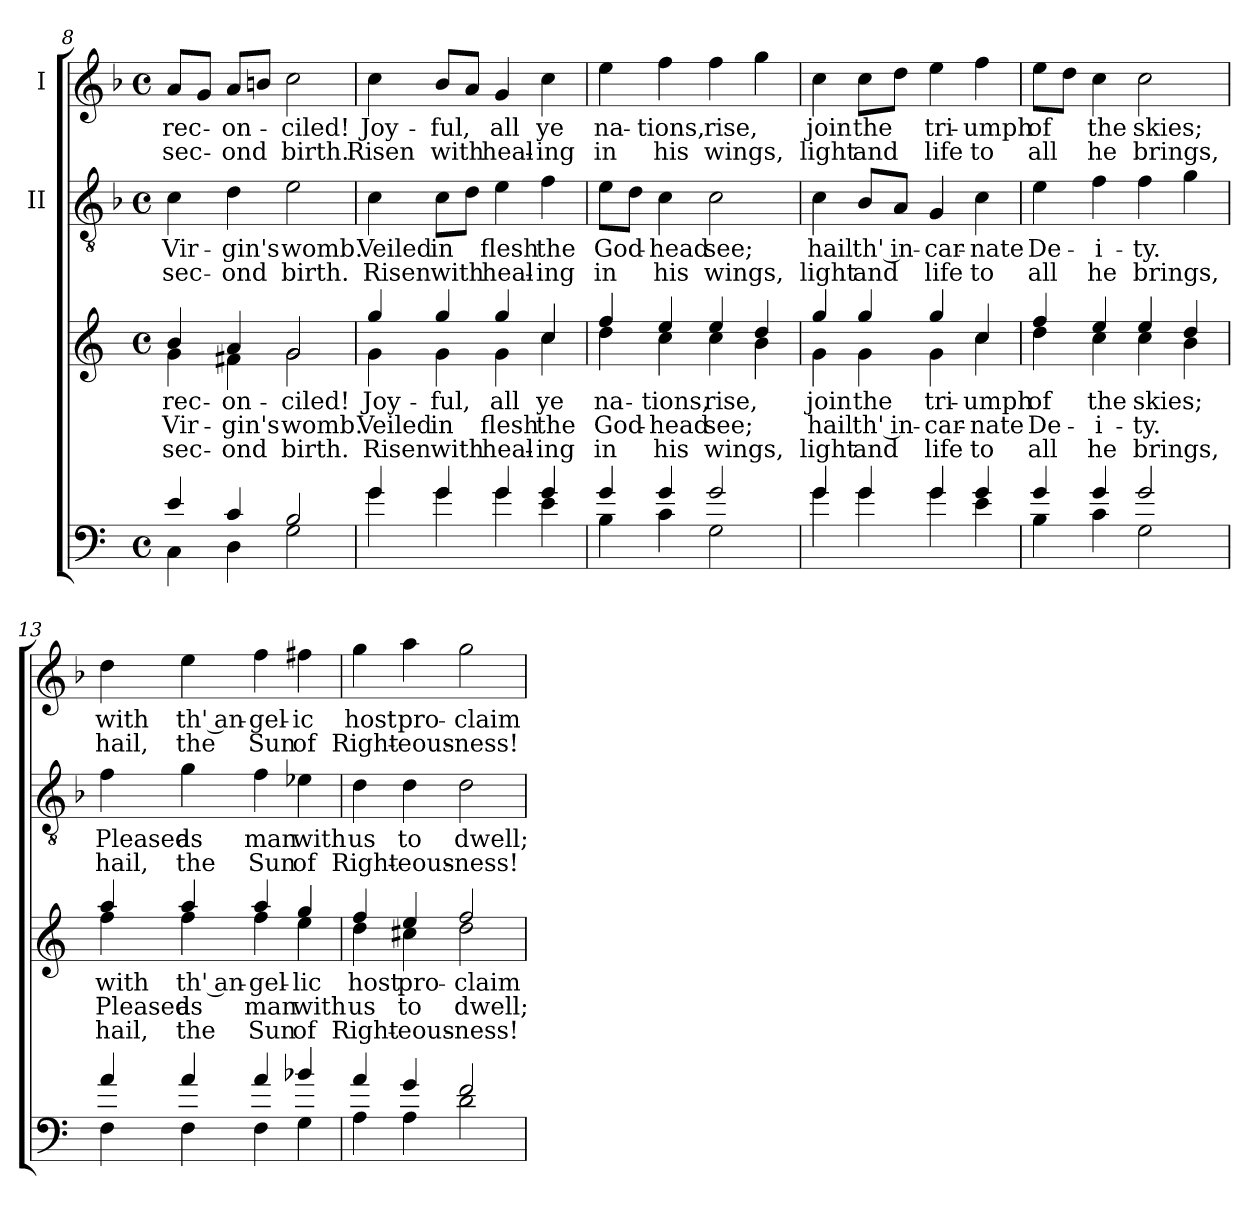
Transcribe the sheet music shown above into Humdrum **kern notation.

**kern	**kern	**text	**text	**text	**kern	**text	**text	**kern	**text	**text
*part3	*part3	*part3	*part3	*part3	*part2	*part2	*part2	*part1	*part1	*part1
*staff4	*staff3	*staff3	*staff3	*staff3	*staff2	*staff2	*staff2	*staff1	*staff1	*staff1
*	*	*	*	*	*I"II	*	*	*I"I	*	*
*clefF4	*clefG2	*	*	*	*clefGv2	*	*	*clefG2	*	*
*ITrd4c7	*ITrd4c7	*	*	*	*	*	*	*	*	*
*k[b-]	*k[b-]	*	*	*	*k[b-]	*	*	*k[b-]	*	*
*F:	*F:	*	*	*	*F:	*	*	*F:	*	*
*M4/4	*M4/4	*	*	*	*M4/4	*	*	*M4/4	*	*
*met(c)	*met(c)	*	*	*	*met(c)	*	*	*met(c)	*	*
=8	=8	=8	=8	=8	=8	=8	=8	=8	=8	=8
*^	*	*	*	*	*	*	*	*	*	*
!	!	!	!LO:LY:b	!LO:LY:b	!LO:LY:b	!	!LO:LY:b	!LO:LY:b	!	!LO:LY:b	!LO:LY:b
*	*	*^	*	*	*	*	*	*	*	*	*
4A/	4FF\	4e/	4c\	rec-	Vir-	sec-	4c\	Vir-	sec-	8a/L	rec-	sec-
.	.	.	.	.	.	.	.	.	.	8g/J	.	.
!	!	!	!	!LO:LY:b	!LO:LY:b	!LO:LY:b	!	!LO:LY:b	!LO:LY:b	!	!LO:LY:b	!LO:LY:b
4F/	4GG\	4d/	4Bn\	-on-	-gin's	-ond	4d\	-gin's	-ond	8a/L	-on-	-ond
.	.	.	.	.	.	.	.	.	.	8bn/J	.	.
!	!	!	!	!LO:LY:b	!LO:LY:b	!LO:LY:b	!	!LO:LY:b	!LO:LY:b	!	!LO:LY:b	!LO:LY:b
2E/	2C\	2c/	2c\	-ciled!	womb.	birth.	2e\	womb.	birth.	2cc\	-ciled!	birth.
!!LO:PB:g=z
=9	=9	=9	=9	=9	=9	=9	=9	=9	=9	=9	=9	=9
!	!	!	!	!LO:LY:b	!LO:LY:b	!LO:LY:b	!	!LO:LY:b	!LO:LY:b	!	!LO:LY:b	!LO:LY:b
4c/	4c\	4cc/	4c\	Joy-	Veiled	Risen	4c\	Veiled	Risen	4cc\	Joy-	Risen
!	!	!	!	!LO:LY:b	!LO:LY:b	!LO:LY:b	!	!LO:LY:b	!LO:LY:b	!	!LO:LY:b	!LO:LY:b
4c/	4c\	4cc/	4c\	-ful,	in	with	8c\L	in	with	8b-/L	-ful,	with
.	.	.	.	.	.	.	8d\J	.	.	8a/J	.	.
!	!	!	!	!LO:LY:b	!LO:LY:b	!LO:LY:b	!	!LO:LY:b	!LO:LY:b	!	!LO:LY:b	!LO:LY:b
4c/	4c\	4cc/	4c\	all	flesh	heal-	4e\	flesh	heal-	4g/	all	heal-
!	!	!	!	!LO:LY:b	!LO:LY:b	!LO:LY:b	!	!LO:LY:b	!LO:LY:b	!	!LO:LY:b	!LO:LY:b
4c/	4A\	4f/	4f\	ye	the	-ing	4f\	the	-ing	4cc\	ye	-ing
=10	=10	=10	=10	=10	=10	=10	=10	=10	=10	=10	=10	=10
!	!	!	!	!LO:LY:b	!LO:LY:b	!LO:LY:b	!	!LO:LY:b	!LO:LY:b	!	!LO:LY:b	!LO:LY:b
4c/	4E\	4b-/	4g\	na-	God-	in	8e\L	God-	in	4ee\	na-	in
.	.	.	.	.	.	.	8d\J	.	.	.	.	.
!	!	!	!	!LO:LY:b	!LO:LY:b	!LO:LY:b	!	!LO:LY:b	!LO:LY:b	!	!LO:LY:b	!LO:LY:b
4c/	4F\	4a/	4f\	-tions,	-head	his	4c\	-head	his	4ff\	-tions,	his
!	!	!	!	!LO:LY:b	!LO:LY:b	!LO:LY:b	!	!LO:LY:b	!LO:LY:b	!	!LO:LY:b	!LO:LY:b
2c/	2C\	4a/	4f\	rise,	see;	wings,	2c\	see;	wings,	4ff\	rise,	wings,
.	.	4g/	4e\	.	.	.	.	.	.	4gg\	.	.
=11	=11	=11	=11	=11	=11	=11	=11	=11	=11	=11	=11	=11
!	!	!	!	!LO:LY:b	!LO:LY:b	!LO:LY:b	!	!LO:LY:b	!LO:LY:b	!	!LO:LY:b	!LO:LY:b
4c/	4c\	4cc/	4c\	join	hail	light	4c\	hail	light	4cc\	join	light
!	!	!	!	!LO:LY:b	!LO:LY:b	!LO:LY:b	!	!LO:LY:b	!LO:LY:b	!	!LO:LY:b	!LO:LY:b
4c/	4c\	4cc/	4c\	the	th' in-	and	8B-/L	th' in-	and	8cc\L	the	and
.	.	.	.	.	.	.	8A/J	.	.	8dd\J	.	.
!	!	!	!	!LO:LY:b	!LO:LY:b	!LO:LY:b	!	!LO:LY:b	!LO:LY:b	!	!LO:LY:b	!LO:LY:b
4c/	4c\	4cc/	4c\	tri-	-car-	life	4G/	-car-	life	4ee\	tri-	life
!	!	!	!	!LO:LY:b	!LO:LY:b	!LO:LY:b	!	!LO:LY:b	!LO:LY:b	!	!LO:LY:b	!LO:LY:b
4c/	4A\	4f/	4f\	-umph	-nate	to	4c\	-nate	to	4ff\	-umph	to
=12	=12	=12	=12	=12	=12	=12	=12	=12	=12	=12	=12	=12
!	!	!	!	!LO:LY:b	!LO:LY:b	!LO:LY:b	!	!LO:LY:b	!LO:LY:b	!	!LO:LY:b	!LO:LY:b
4c/	4E\	4b-/	4g\	of	De-	all	4e\	De-	all	8ee\L	of	all
.	.	.	.	.	.	.	.	.	.	8dd\J	.	.
!	!	!	!	!LO:LY:b	!LO:LY:b	!LO:LY:b	!	!LO:LY:b	!LO:LY:b	!	!LO:LY:b	!LO:LY:b
4c/	4F\	4a/	4f\	the	-i-	he	4f\	-i-	he	4cc\	the	he
!	!	!	!	!LO:LY:b	!LO:LY:b	!LO:LY:b	!	!LO:LY:b	!LO:LY:b	!	!LO:LY:b	!LO:LY:b
2c/	2C\	4a/	4f\	skies;	-ty.	brings,	4f\	-ty.	brings,	2cc\	skies;	brings,
.	.	4g/	4e\	.	.	.	4g\	.	.	.	.	.
!!LO:LB:g=z
=13	=13	=13	=13	=13	=13	=13	=13	=13	=13	=13	=13	=13
!	!	!	!	!LO:LY:b	!LO:LY:b	!LO:LY:b	!	!LO:LY:b	!LO:LY:b	!	!LO:LY:b	!LO:LY:b
4d/	4BB-\	4dd/	4b-\	with	Pleased	hail,	4f\	Pleased	hail,	4dd\	with	hail,
!	!	!	!	!LO:LY:b	!LO:LY:b	!LO:LY:b	!	!LO:LY:b	!LO:LY:b	!	!LO:LY:b	!LO:LY:b
4d/	4BB-\	4dd/	4b-\	th' an-	as	the	4g\	as	the	4ee\	th' an-	the
!	!	!	!	!LO:LY:b	!LO:LY:b	!LO:LY:b	!	!LO:LY:b	!LO:LY:b	!	!LO:LY:b	!LO:LY:b
4d/	4BB-\	4dd/	4b-\	-gel-	man	Sun	4f\	man	Sun	4ff\	-gel-	Sun
!	!	!	!	!LO:LY:b	!LO:LY:b	!LO:LY:b	!	!LO:LY:b	!LO:LY:b	!	!LO:LY:b	!LO:LY:b
4e-X/	4C\	4cc/	4a\	-lic	with	of	4e-X\	with	of	4ff#X\	-ic	of
=14	=14	=14	=14	=14	=14	=14	=14	=14	=14	=14	=14	=14
!	!	!	!	!LO:LY:b	!LO:LY:b	!LO:LY:b	!	!LO:LY:b	!LO:LY:b	!	!LO:LY:b	!LO:LY:b
4d/	4D\	4b-/	4g\	host	us	Right-	4d\	us	Right-	4gg\	host	Right-
!	!	!	!	!LO:LY:b	!LO:LY:b	!LO:LY:b	!	!LO:LY:b	!LO:LY:b	!	!LO:LY:b	!LO:LY:b
4c/	4D\	4a/	4f#X\	pro-	to	-eous-	4d\	to	-eous-	4aa\	pro-	-eous-
!	!	!	!	!LO:LY:b	!LO:LY:b	!LO:LY:b	!	!LO:LY:b	!LO:LY:b	!	!LO:LY:b	!LO:LY:b
2B-/	2G\	2b-/	2g\	-claim	dwell;	-ness!	2d\	dwell;	-ness!	2gg\	-claim	-ness!
*v	*v	*	*	*	*	*	*	*	*	*	*	*
*	*v	*v	*	*	*	*	*	*	*	*	*
=	=	=	=	=	=	=	=	=	=	=
*-	*-	*-	*-	*-	*-	*-	*-	*-	*-	*-
